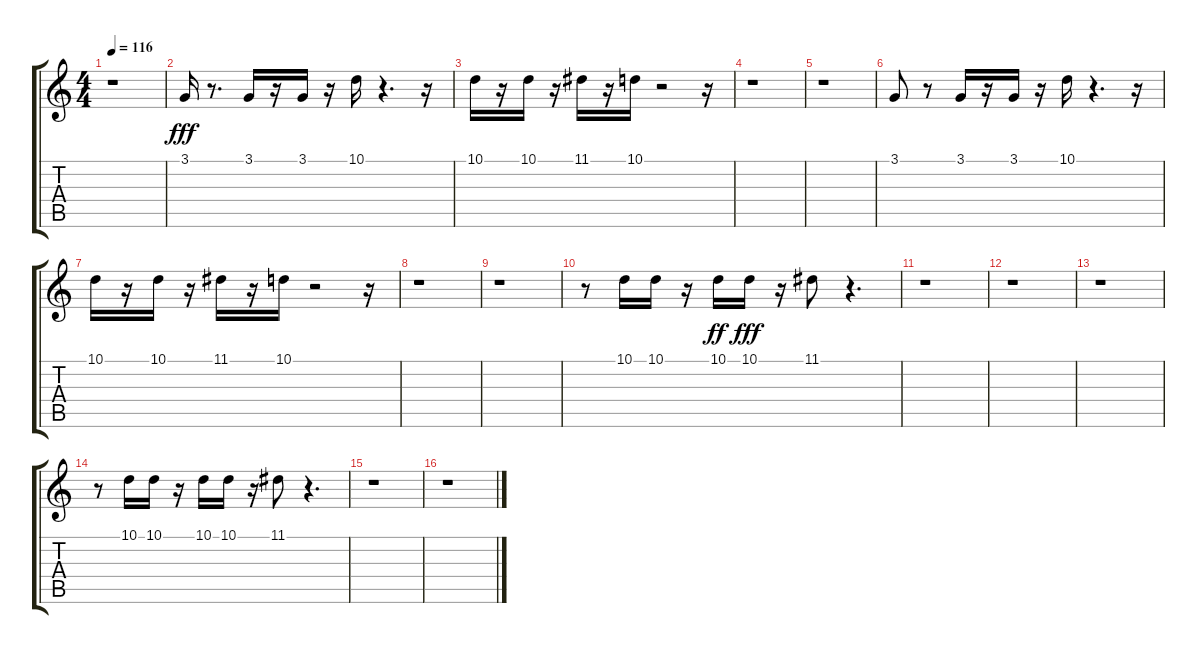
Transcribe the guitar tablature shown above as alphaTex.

\track "" {instrument lead1square}
\staff {score tabs}
\tuning (E4 B3 G3 D3 A2 E2) {hide}
\ts (4 4)
\tempo 116
\clef g2
\ks c
r.1{dy fff} |
3.1.16 r.8{d} 3.1.16 r.16 3.1.16 r.16 10.1.16 r.4{d} r.16 |
10.1.16 r.16 10.1.16 r.16 11.1.16 r.16 10.1.16 r.2 r.16 |
r.1 |
r.1 |
3.1.8 r.8 3.1.16 r.16 3.1.16 r.16 10.1.16 r.4{d} r.16 |
10.1.16 r.16 10.1.16 r.16 11.1.16 r.16 10.1.16 r.2 r.16 |
r.1 |
r.1 |
r.8 10.1.16 10.1.16 r.16 10.1.16{dy ff} 10.1.16{dy fff} r.16 11.1.8 r.4{d} |
r.1 |
r.1 |
r.1 |
r.8 10.1.16 10.1.16 r.16 10.1.16 10.1.16 r.16 11.1.8 r.4{d} |
r.1 |
r.1
